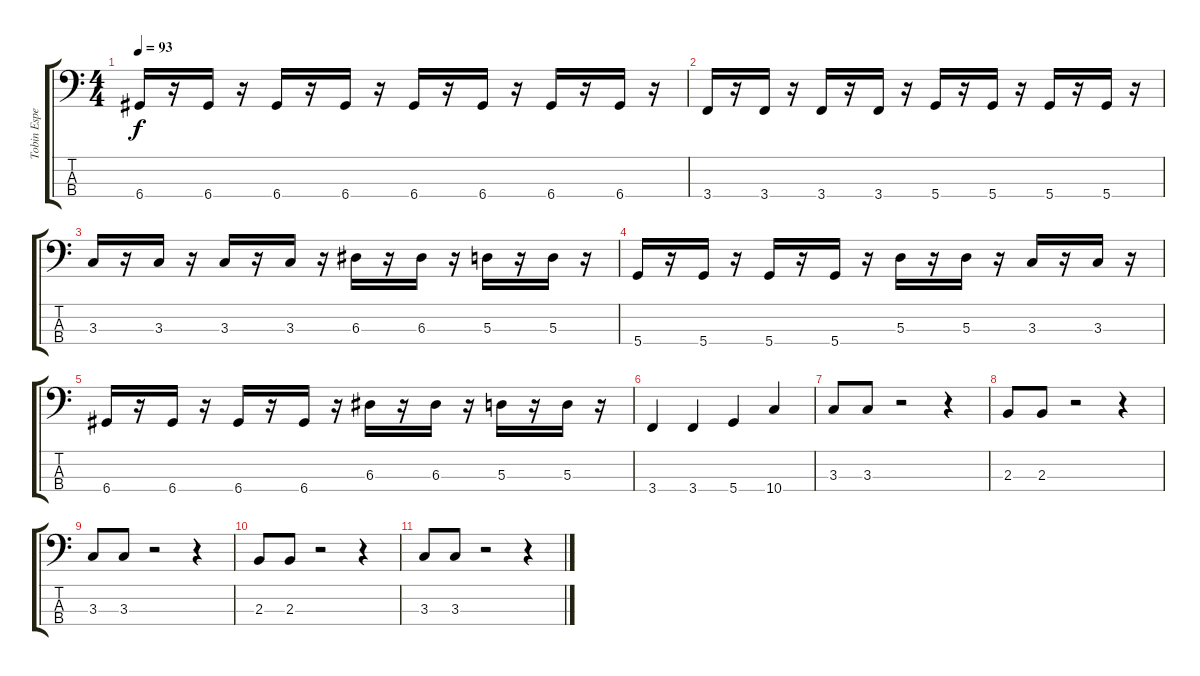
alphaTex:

\track ("Tobin Esperance" "Tobin Espe") {instrument electricbassfinger}
\staff {score tabs}
\tuning (G2 D2 A1 D1) {hide}
\ts (4 4)
\tempo 93
\clef f4
\ks c
6.4.16{dy f} r.16 6.4.16 r.16 6.4.16 r.16 6.4.16 r.16 6.4.16 r.16 6.4.16 r.16 6.4.16 r.16 6.4.16 r.16 |
3.4.16 r.16 3.4.16 r.16 3.4.16 r.16 3.4.16 r.16 5.4.16 r.16 5.4.16 r.16 5.4.16 r.16 5.4.16 r.16 |
3.3.16 r.16 3.3.16 r.16 3.3.16 r.16 3.3.16 r.16 6.3.16 r.16 6.3.16 r.16 5.3.16 r.16 5.3.16 r.16 |
5.4.16 r.16 5.4.16 r.16 5.4.16 r.16 5.4.16 r.16 5.3.16 r.16 5.3.16 r.16 3.3.16 r.16 3.3.16 r.16 |
6.4.16 r.16 6.4.16 r.16 6.4.16 r.16 6.4.16 r.16 6.3.16 r.16 6.3.16 r.16 5.3.16 r.16 5.3.16 r.16 |
3.4.4 3.4.4 5.4.4 10.4.4 |
3.3.8 3.3.8 r.2 r.4 |
2.3.8 2.3.8 r.2 r.4 |
3.3.8 3.3.8 r.2 r.4 |
2.3.8 2.3.8 r.2 r.4 |
3.3.8 3.3.8 r.2 r.4
